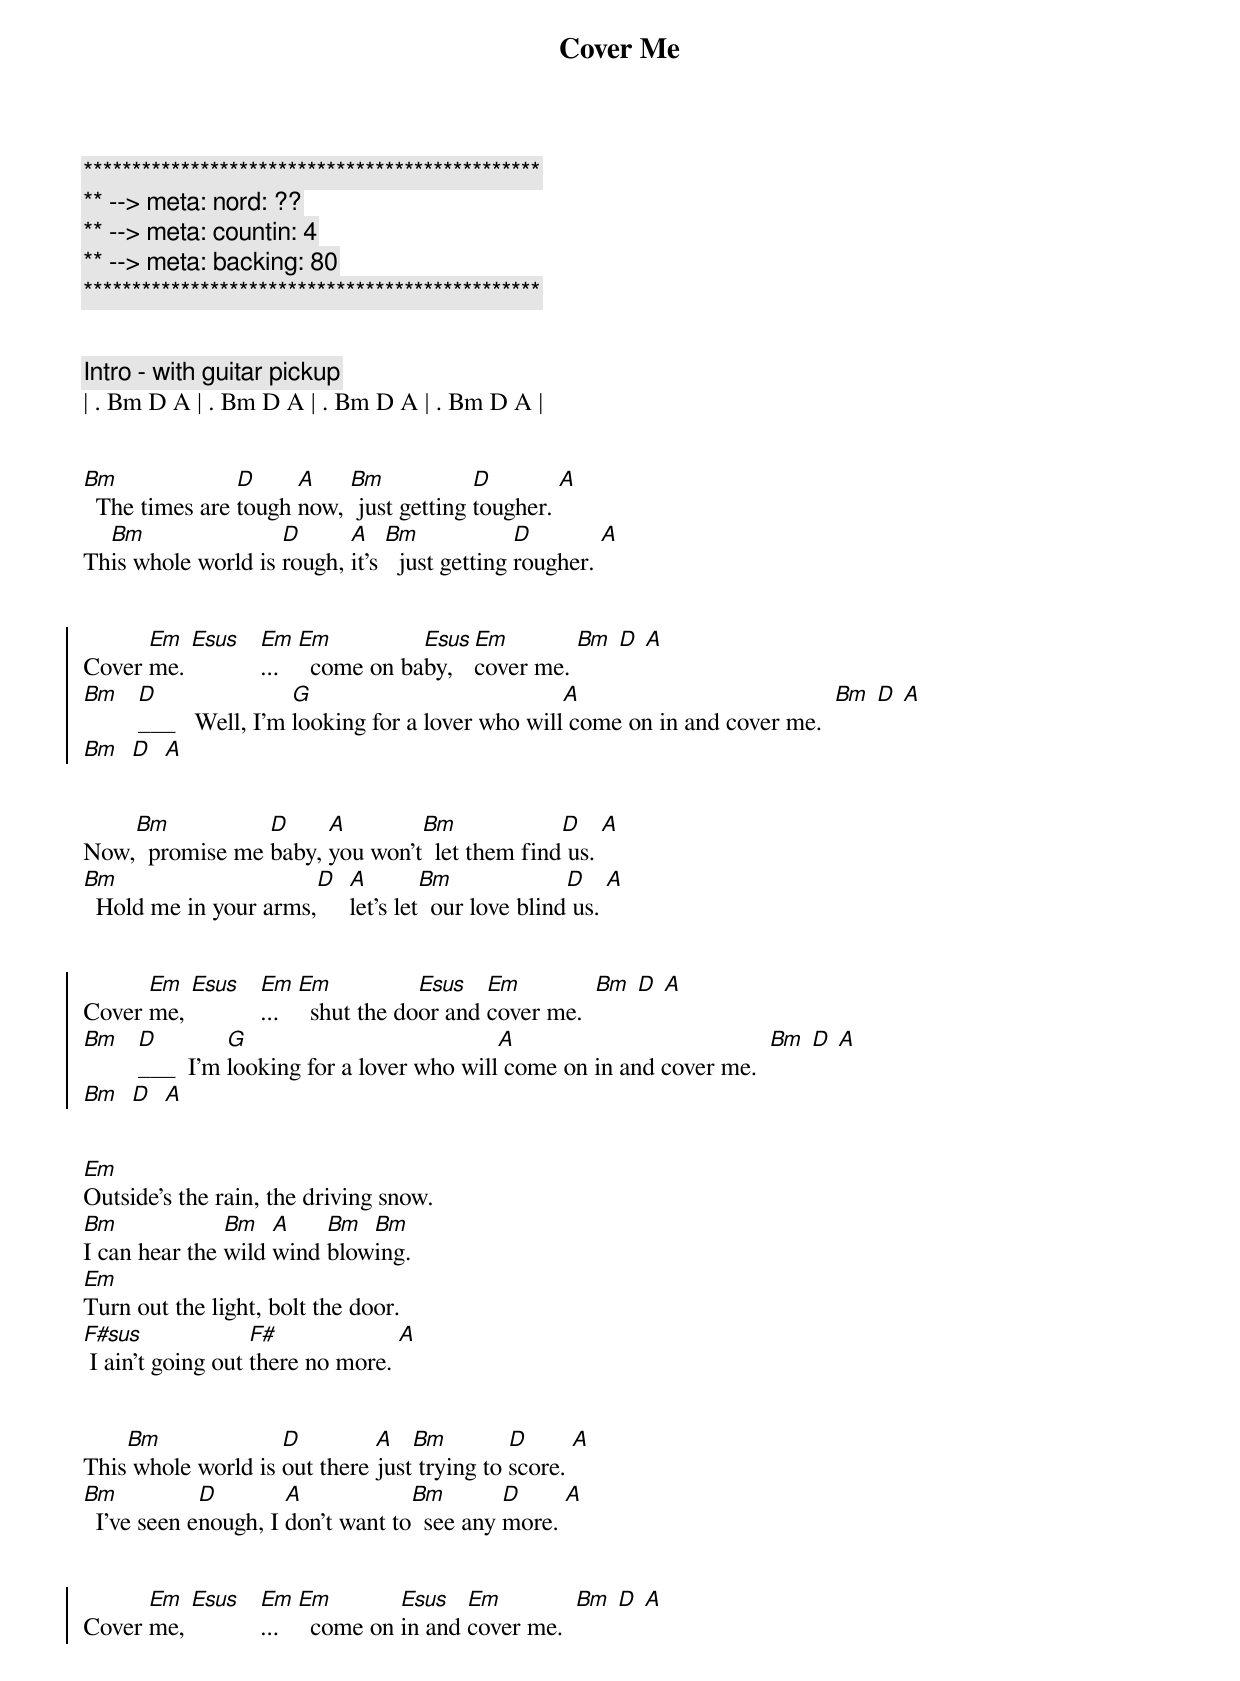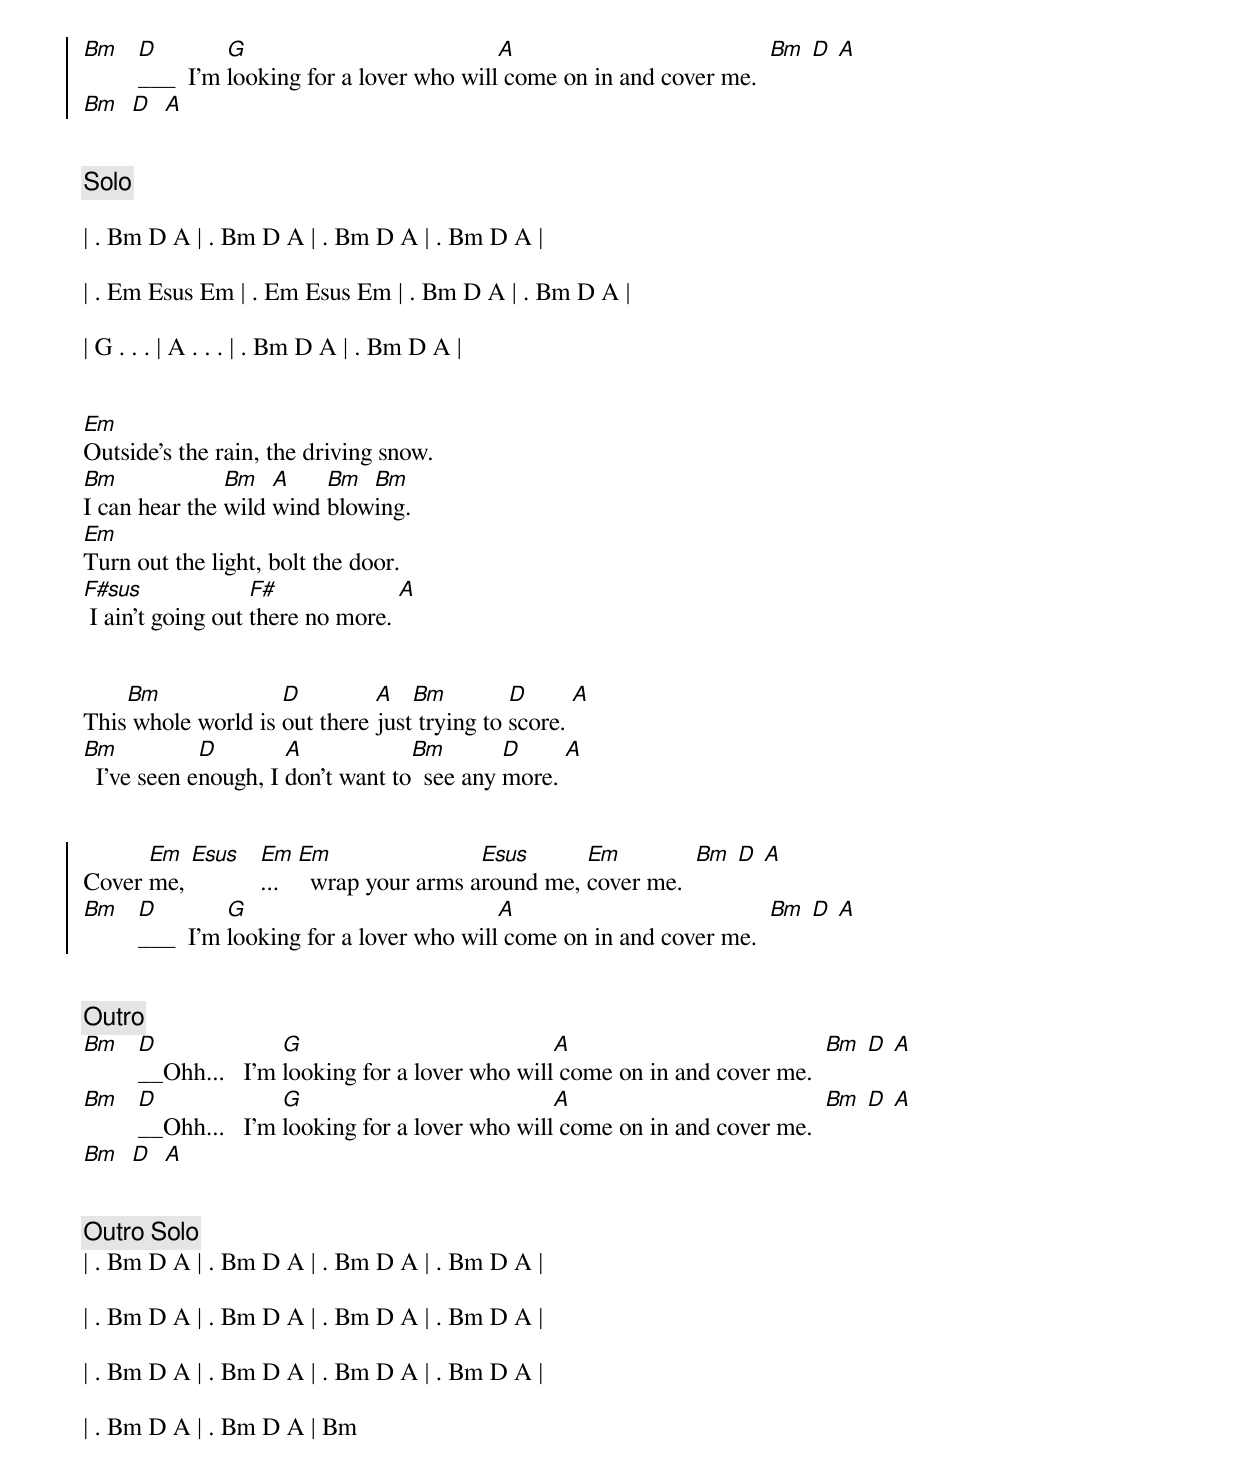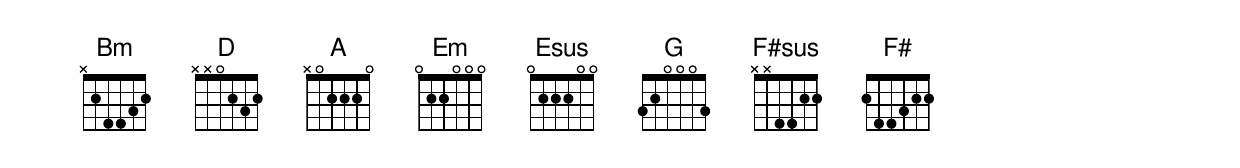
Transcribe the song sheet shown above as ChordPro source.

{title: Cover Me}
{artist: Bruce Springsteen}
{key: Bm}
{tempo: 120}
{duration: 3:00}
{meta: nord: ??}
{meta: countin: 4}
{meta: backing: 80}

{c:***********************************************}
{c:** --> meta: nord: ??}
{c:** --> meta: countin: 4}
{c:** --> meta: backing: 80}
{c:***********************************************}


{comment: Intro - with guitar pickup}
| . Bm D A | . Bm D A | . Bm D A | . Bm D A |


{start_of_verse}
[Bm]  The times are [D]tough [A]now, [Bm] just getting [D]tougher. [A]
Th[Bm]is whole world is [D]rough, [A]it's [Bm]  just getting [D]rougher. [A]
{end_of_verse}


{start_of_chorus}
Cover [Em]me. [Esus]   [Em]...   [Em]  come on ba[Esus]by, [Em]cover me. [Bm] [D] [A]
[Bm]   [D]___   Well, I'm [G]looking for a lover who will[A] come on in and cover me.  [Bm] [D] [A]
[Bm]  [D]  [A]
{end_of_chorus}


{start_of_verse}
Now,[Bm]  promise me [D]baby, [A]you won't[Bm]  let them find[D] us. [A]
[Bm]  Hold me in your arms,[D]  [A]let's let[Bm]  our love blind[D] us. [A]
{end_of_verse}


{start_of_chorus}
Cover [Em]me, [Esus]   [Em]...   [Em]  shut the do[Esus]or and [Em]cover me.  [Bm] [D] [A]
[Bm]   [D]___  I'm [G]looking for a lover who will[A] come on in and cover me.  [Bm] [D] [A]
[Bm]  [D]  [A]
{end_of_chorus}


{start_of_bridge}
[Em]Outside's the rain, the driving snow.
[Bm]I can hear the [Bm]wild [A]wind [Bm]blow[Bm]ing.
[Em]Turn out the light, bolt the door.
[F#sus] I ain't going out [F#]there no more. [A]
{end_of_bridge}


{start_of_verse}
This[Bm] whole world is [D]out there [A]just[Bm] trying to [D]score. [A]
[Bm]  I've seen e[D]nough, I [A]don't want to[Bm]  see any [D]more. [A]
{end_of_verse}


{start_of_chorus}
Cover [Em]me, [Esus]   [Em]...   [Em]  come on [Esus]in and [Em]cover me.  [Bm] [D] [A]
[Bm]   [D]___  I'm [G]looking for a lover who will[A] come on in and cover me.  [Bm] [D] [A]
[Bm]  [D]  [A]
{end_of_chorus}


{comment: Solo}

| . Bm D A | . Bm D A | . Bm D A | . Bm D A |

| . Em Esus Em | . Em Esus Em | . Bm D A | . Bm D A |

| G . . . | A . . . | . Bm D A | . Bm D A |


{start_of_bridge}
[Em]Outside's the rain, the driving snow.
[Bm]I can hear the [Bm]wild [A]wind [Bm]blow[Bm]ing.
[Em]Turn out the light, bolt the door.
[F#sus] I ain't going out [F#]there no more. [A]
{end_of_bridge}


{start_of_verse}
This[Bm] whole world is [D]out there [A]just[Bm] trying to [D]score. [A]
[Bm]  I've seen e[D]nough, I [A]don't want to[Bm]  see any [D]more. [A]
{end_of_verse}


{start_of_chorus}
Cover [Em]me, [Esus]   [Em]...   [Em]  wrap your arms a[Esus]round me, [Em]cover me.  [Bm] [D] [A]
[Bm]   [D]___  I'm [G]looking for a lover who will[A] come on in and cover me.  [Bm] [D] [A]
{end_of_chorus}


{comment: Outro}
[Bm]   [D]__Ohh...   I'm [G]looking for a lover who will[A] come on in and cover me.  [Bm] [D] [A]
[Bm]   [D]__Ohh...   I'm [G]looking for a lover who will[A] come on in and cover me.  [Bm] [D] [A]
[Bm]  [D]  [A]


{comment: Outro Solo}
| . Bm D A | . Bm D A | . Bm D A | . Bm D A |

| . Bm D A | . Bm D A | . Bm D A | . Bm D A |

| . Bm D A | . Bm D A | . Bm D A | . Bm D A |

| . Bm D A | . Bm D A | Bm
